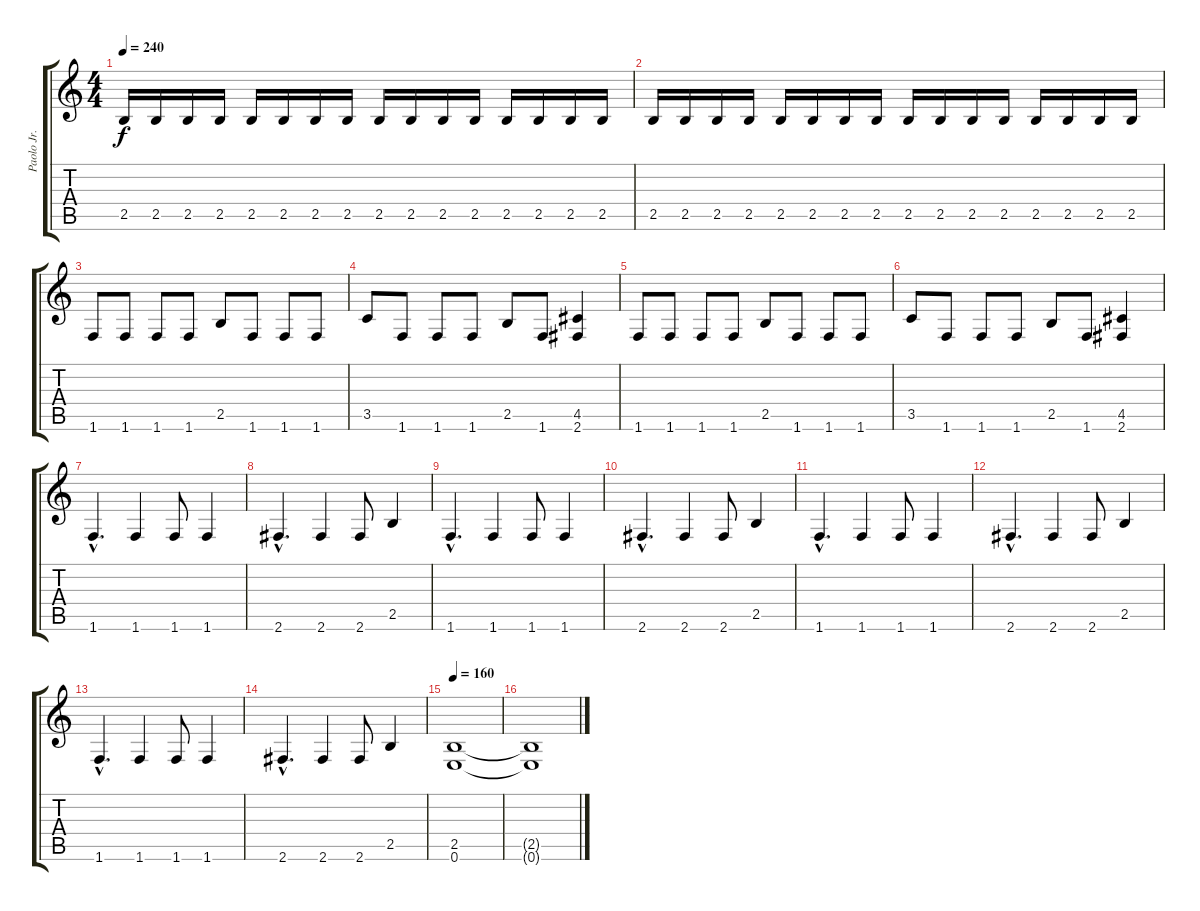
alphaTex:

\track ("Paolo Jr." "Paolo Jr.") {instrument electricbasspick}
\staff {score tabs}
\tuning (E4 B3 G3 D3 A2 E2) {hide}
\ts (4 4)
\tempo 240
\clef g2
\ks c
2.5.16{dy f} 2.5.16 2.5.16 2.5.16 2.5.16 2.5.16 2.5.16 2.5.16 2.5.16 2.5.16 2.5.16 2.5.16 2.5.16 2.5.16 2.5.16 2.5.16 |
2.5.16 2.5.16 2.5.16 2.5.16 2.5.16 2.5.16 2.5.16 2.5.16 2.5.16 2.5.16 2.5.16 2.5.16 2.5.16 2.5.16 2.5.16 2.5.16 |
1.6.8 1.6.8 1.6.8 1.6.8 2.5.8 1.6.8 1.6.8 1.6.8 |
3.5.8 1.6.8 1.6.8 1.6.8 2.5.8 1.6.8 (4.5 2.6).4 |
1.6.8 1.6.8 1.6.8 1.6.8 2.5.8 1.6.8 1.6.8 1.6.8 |
3.5.8 1.6.8 1.6.8 1.6.8 2.5.8 1.6.8 (4.5 2.6).4 |
1.6{hac}.4{d} 1.6.4 1.6.8 1.6.4 |
2.6{hac}.4{d} 2.6.4 2.6.8 2.5.4 |
1.6{hac}.4{d} 1.6.4 1.6.8 1.6.4 |
2.6{hac}.4{d} 2.6.4 2.6.8 2.5.4 |
1.6{hac}.4{d} 1.6.4 1.6.8 1.6.4 |
2.6{hac}.4{d} 2.6.4 2.6.8 2.5.4 |
1.6{hac}.4{d} 1.6.4 1.6.8 1.6.4 |
2.6{hac}.4{d} 2.6.4 2.6.8 2.5.4 |
\tempo 160
(2.5 0.6).1 |
(2.5{t} 0.6{t}).1
